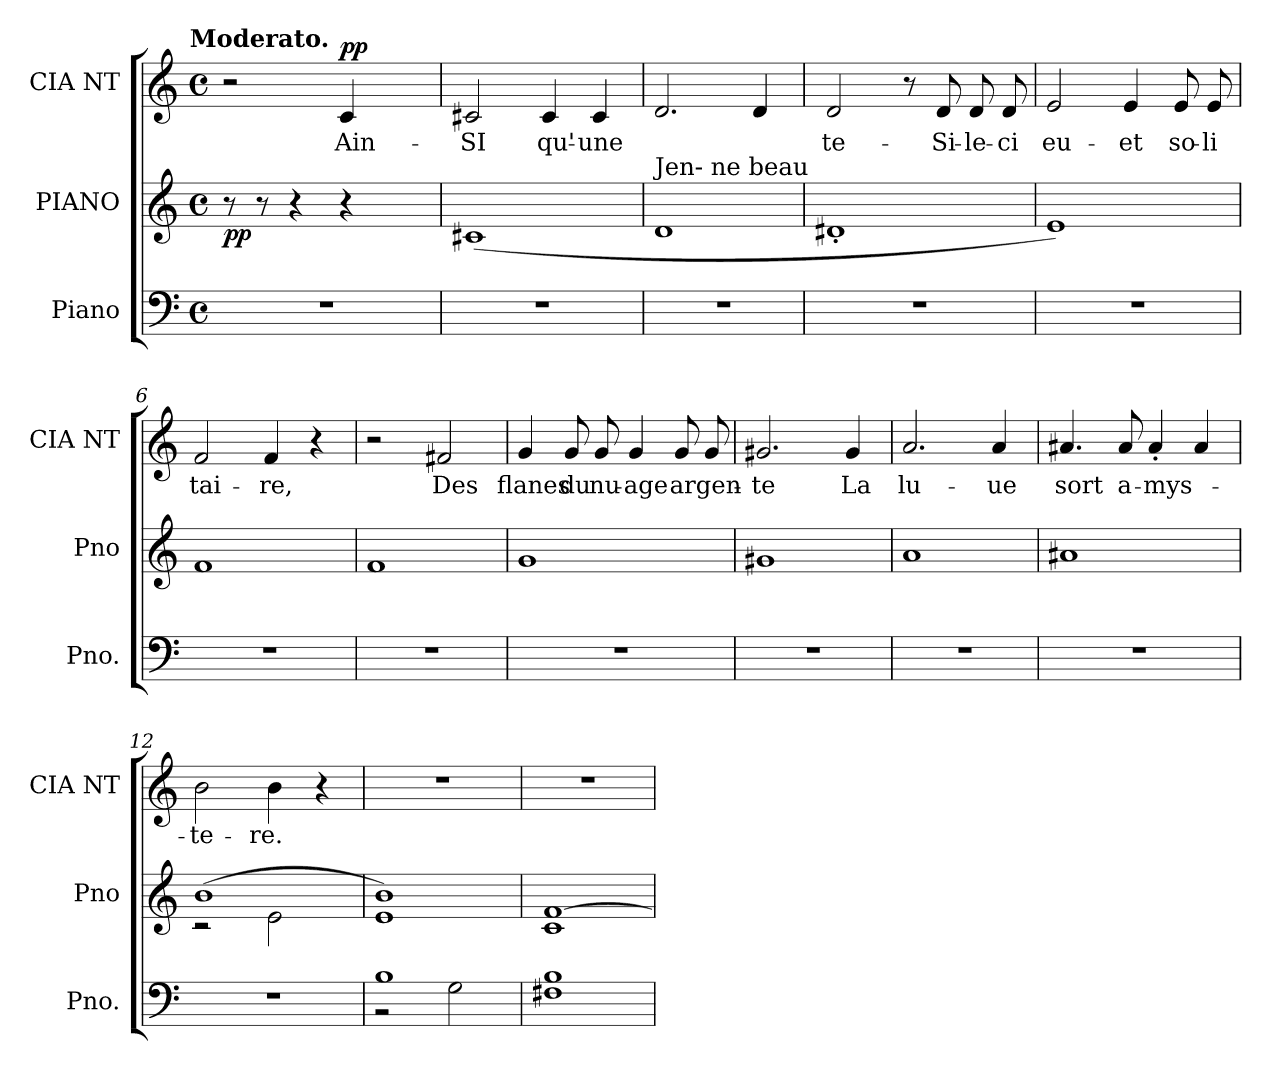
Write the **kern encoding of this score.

**kern	**kern	**dynam	**kern	**text	**dynam
*part3	*part2	*part2	*part1	*part1	*part1
*staff3	*staff2	*staff2	*staff1	*staff1	*staff1
*I"Piano	*I"PIANO	*	*I"CIA NT	*	*
*I'Pno.	*I'Pno	*	*I'CIA NT	*	*
*clefF4	*clefG2	*	*clefG2	*	*
*k[]	*k[]	*	*k[]	*	*
*C:	*C:	*	*C:	*	*
!!LO:TX:omd:t=Moderato.
*M4/4	*M4/4	*	*M4/4	*	*
*met(c)	*met(c)	*	*met(c)	*	*
*MM92	*MM92	*	*MM92	*	*
=1	=1	=1	=1	=1	=1
1r	8r	pp	2r	.	.
.	8r	.	.	.	.
.	4r	.	.	.	.
.	4r	.	4c/	Ain-	pp
.	4ryy	.	4ryy	.	.
=2	=2	=2	=2	=2	=2
1r	(1c#X/	.	2c#X/	SI	.
.	.	.	4c#/	qu'-	.
.	.	.	4c#/	une	.
=3	=3	=3	=3	=3	=3
!	!LO:TX:t=Jen- ne beau	!	!	!	!
1r	1d/	.	2.d/	.	.
.	.	.	4d/	.	.
=4	=4	=4	=4	=4	=4
1r	1d#X'/	.	2d/	te-	.
.	.	.	8r	.	.
.	.	.	8d/	Si-	.
.	.	.	8d/	le-	.
.	.	.	8d/	ci	.
=5	=5	=5	=5	=5	=5
1r	1e/)	.	2e/	eu-	.
.	.	.	4e/	et	.
.	.	.	8e/	so-	.
.	.	.	8e/	li­	.
!!LO:LB:g=z
=6	=6	=6	=6	=6	=6
1r	1f/	.	2f/	tai-	.
.	.	.	4f/	re,	.
.	.	.	4r	.	.
=7	=7	=7	=7	=7	=7
1r	1f/	.	2r	.	.
.	.	.	2f#X/	Des	.
=8	=8	=8	=8	=8	=8
1r	1g/	.	4g/	flanes	.
.	.	.	8g/	du	.
.	.	.	8g/	nu-	.
.	.	.	4g/	age	.
.	.	.	8g/	argen-	.
.	.	.	8g/	.	.
=9	=9	=9	=9	=9	=9
1r	1g#X/	.	2.g#X/	te	.
.	.	.	4g#/	La	.
=10	=10	=10	=10	=10	=10
1r	1a/	.	2.a/	lu-	.
.	.	.	4a/	ue	.
=11	=11	=11	=11	=11	=11
1r	1a#X/	.	4.a#X/	sort	.
.	.	.	8a#/	a-	.
.	.	.	4a#'/	mys-	.
.	.	.	4a#/	.	.
!!LO:LB:g=z
=12	=12	=12	=12	=12	=12
*	*^	*	*	*	*
1r	(1b/	2r	.	2b\	te-	.
.	.	2e\	.	4b\	re.	.
.	.	.	.	4r	.	.
*	*v	*v	*	*	*	*
=13	=13	=13	=13	=13	=13
*^	*	*	*	*	*
1B\	2r	1e/ 1b/)	.	1r	.	.
.	2G\	.	.	.	.	.
*v	*v	*	*	*	*	*
=14	=14	=14	=14	=14	=14
1F#X/ 1B/	1c/ [1f/	.	1r	.	.
=	=	=	=	=	=
*-	*-	*-	*-	*-	*-
